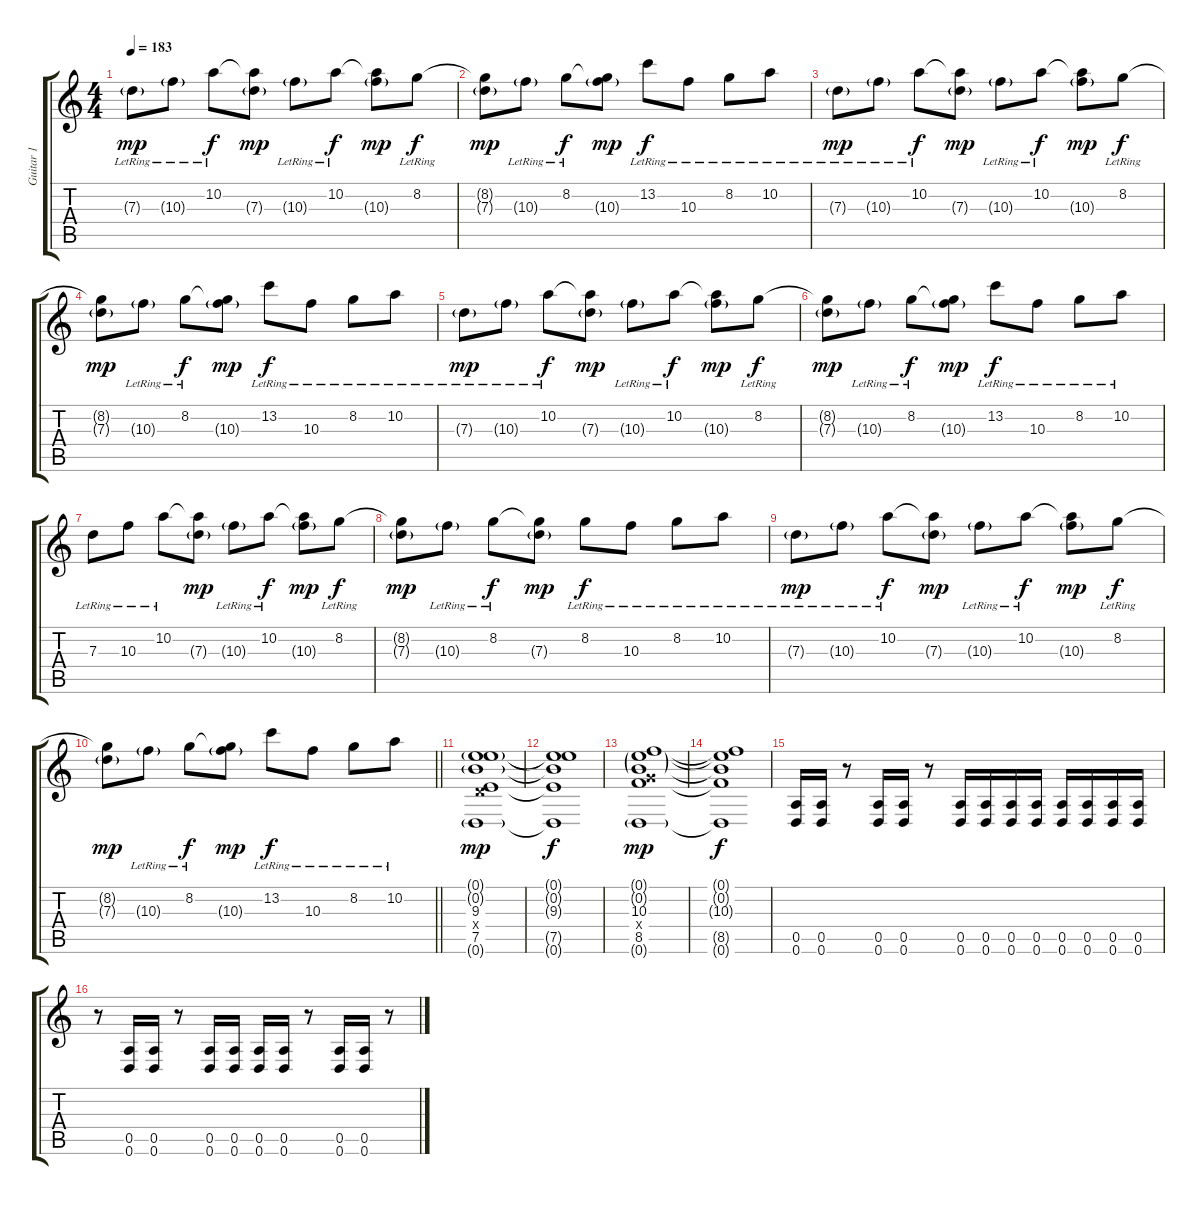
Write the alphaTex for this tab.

\track ("Guitar 1" "Guitar 1") {instrument overdrivenguitar}
\staff {score tabs}
\tuning (E4 B3 G3 D3 A2 D2) {hide}
\ts (4 4)
\tempo 183
\clef g2
\ks c
7.3{g lr}.8{dy mp} 10.3{g lr}.8 10.2{lr}.8{dy f} (10.2{t} 7.3{g}).8{dy mp} 10.3{g lr}.8 10.2{lr}.8{dy f} (10.2{t} 10.3{g}).8{dy mp} 8.2{lr}.8{dy f} |
(8.2{t} 7.3{g}).8{dy mp} 10.3{g lr}.8 8.2{lr}.8{dy f} (8.2{t} 10.3{g}).8{dy mp} 13.2{lr}.8{dy f} 10.3{lr}.8 8.2{lr}.8 10.2{lr}.8 |
7.3{g lr}.8{dy mp} 10.3{g lr}.8 10.2{lr}.8{dy f} (10.2{t} 7.3{g}).8{dy mp} 10.3{g lr}.8 10.2{lr}.8{dy f} (10.2{t} 10.3{g}).8{dy mp} 8.2{lr}.8{dy f} |
(8.2{t} 7.3{g}).8{dy mp} 10.3{g lr}.8 8.2{lr}.8{dy f} (8.2{t} 10.3{g}).8{dy mp} 13.2{lr}.8{dy f} 10.3{lr}.8 8.2{lr}.8 10.2{lr}.8 |
7.3{g lr}.8{dy mp} 10.3{g lr}.8 10.2{lr}.8{dy f} (10.2{t} 7.3{g}).8{dy mp} 10.3{g lr}.8 10.2{lr}.8{dy f} (10.2{t} 10.3{g}).8{dy mp} 8.2{lr}.8{dy f} |
(8.2{t} 7.3{g}).8{dy mp} 10.3{g lr}.8 8.2{lr}.8{dy f} (8.2{t} 10.3{g}).8{dy mp} 13.2{lr}.8{dy f} 10.3{lr}.8 8.2{lr}.8 10.2{lr}.8 |
7.3{lr}.8 10.3{lr}.8 10.2{lr}.8 (10.2{t} 7.3{g}).8{dy mp} 10.3{g lr}.8 10.2{lr}.8{dy f} (10.2{t} 10.3{g}).8{dy mp} 8.2{lr}.8{dy f} |
(8.2{t} 7.3{g}).8{dy mp} 10.3{g lr}.8 8.2{lr}.8{dy f} (8.2{t} 7.3{g}).8{dy mp} 8.2{lr}.8{dy f} 10.3{lr}.8 8.2{lr}.8 10.2{lr}.8 |
7.3{g lr}.8{dy mp} 10.3{g lr}.8 10.2{lr}.8{dy f} (10.2{t} 7.3{g}).8{dy mp} 10.3{g lr}.8 10.2{lr}.8{dy f} (10.2{t} 10.3{g}).8{dy mp} 8.2{lr}.8{dy f} |
\barLineRight lightlight
(8.2{t} 7.3{g}).8{dy mp} 10.3{g lr}.8 8.2{lr}.8{dy f} (8.2{t} 10.3{g}).8{dy mp} 13.2{lr}.8{dy f} 10.3{lr}.8 8.2{lr}.8 10.2{lr}.8 |
(0.1{g} 0.2{g} 9.3 0.4{x} 7.5 0.6{g}).1{dy mp} |
(0.1{t} 0.2{t} 9.3{t} 7.5{t} 0.6{t}).1{dy f} |
(0.1{g} 0.2{g} 10.3 5.4{x} 8.5 0.6{g}).1{dy mp} |
(0.1{t} 0.2{t} 10.3{t} 8.5{t} 0.6{t}).1{dy f} |
(0.5 0.6).16 (0.5 0.6).16 r.8 (0.5 0.6).16 (0.5 0.6).16 r.8 (0.5 0.6).16 (0.5 0.6).16 (0.5 0.6).16 (0.5 0.6).16 (0.5 0.6).16 (0.5 0.6).16 (0.5 0.6).16 (0.5 0.6).16 |
r.8 (0.5 0.6).16 (0.5 0.6).16 r.8 (0.5 0.6).16 (0.5 0.6).16 (0.5 0.6).16 (0.5 0.6).16 r.8 (0.5 0.6).16 (0.5 0.6).16 r.8
